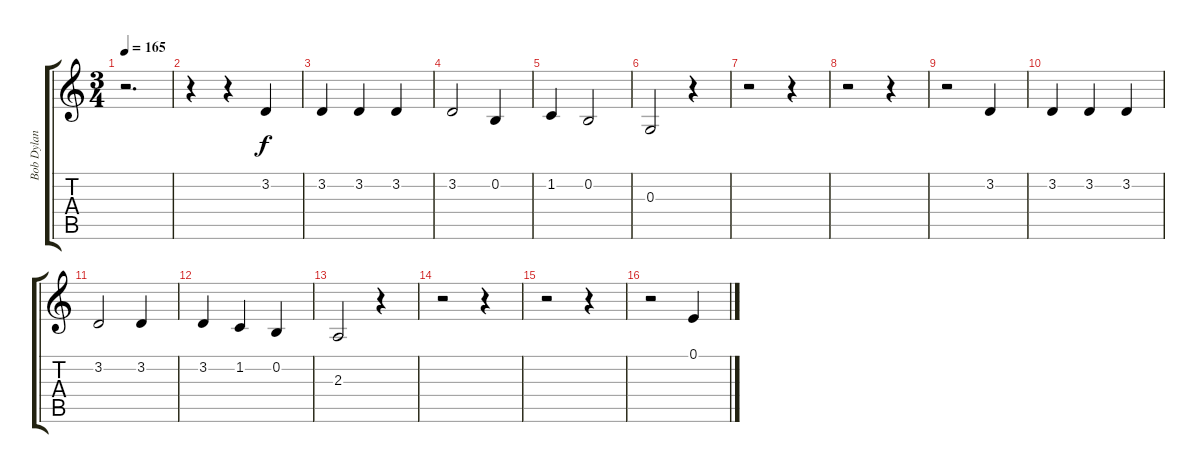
\track ("Bob Dylan Voice" "Bob Dylan ") {instrument harmonica}
\staff {score tabs}
\tuning (E4 B3 G3 D3 A2 E2) {hide}
\ts (3 4)
\tempo 165
\clef g2
\ks c
r.2{d dy f} |
r.4 r.4 3.2.4 |
3.2.4 3.2.4 3.2.4 |
3.2.2 0.2.4 |
1.2.4 0.2.2 |
0.3.2 r.4 |
r.2 r.4 |
r.2 r.4 |
r.2 3.2.4 |
3.2.4 3.2.4 3.2.4 |
3.2.2 3.2.4 |
3.2.4 1.2.4 0.2.4 |
2.3.2 r.4 |
r.2 r.4 |
r.2 r.4 |
r.2 0.1.4
